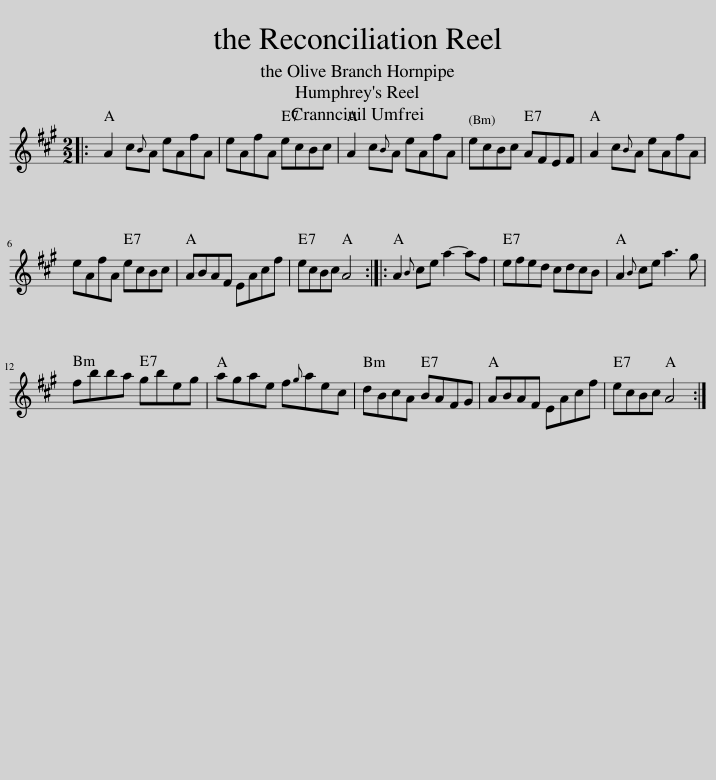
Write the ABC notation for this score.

X:1
L:1/8
M:2/2
I:linebreak $
K:A
V:1 treble
V:1
|: A2 c{B}A eAfA | eAfA ecBc | A2 c{B}A eAfA | ecBc AFEF | A2 c{B}A eAfA |$ %5
 eAfA ecBc | ABAF EAcf | ecBc A4 :: A2{B} ce a2- af | efed cdcB | %10
 A2{B} ce a3 g |$ fbba gbeg | agae f{g}aec | dBcA BAFG | ABAF EAcf | %15
 ecBc A4 :| %16
